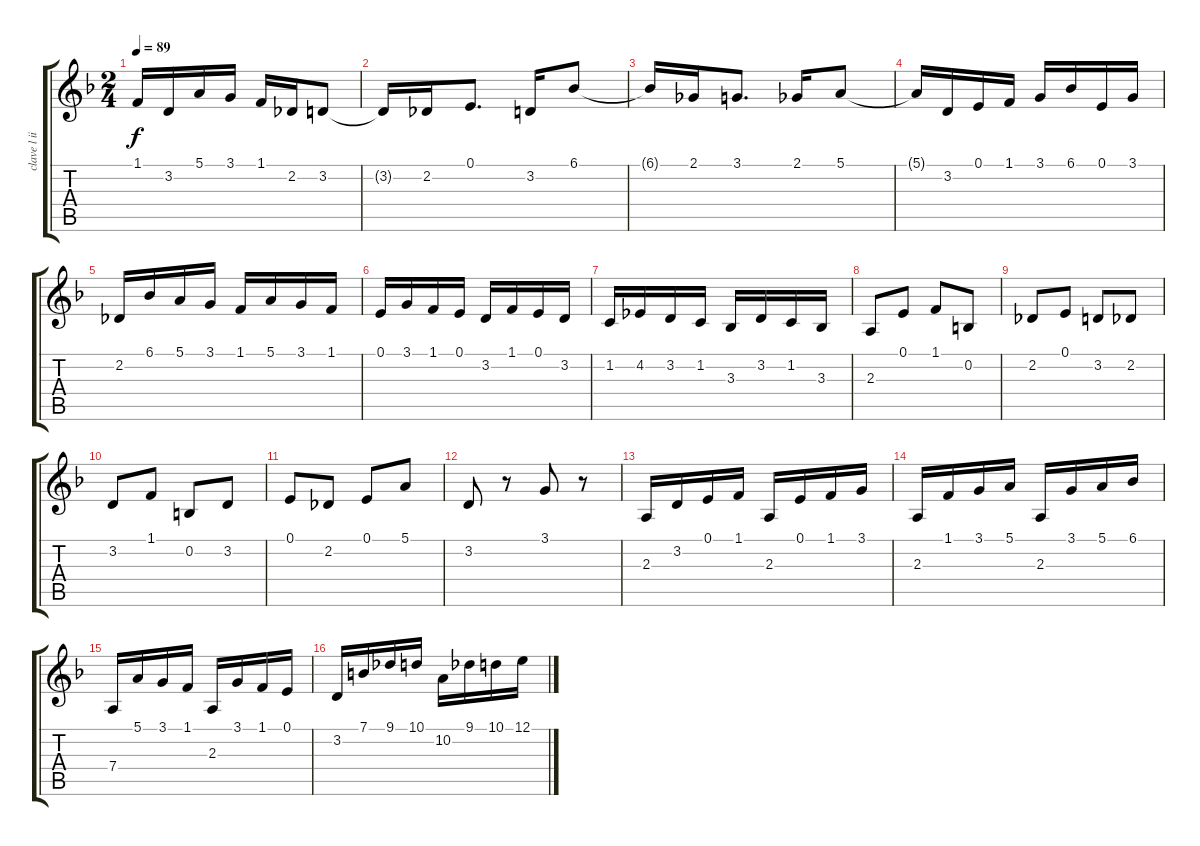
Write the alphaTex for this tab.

\track ("clave l ii" "clave l ii") {instrument harpsichord}
\staff {score tabs}
\tuning (E4 B3 G3 D3 A2 E2) {hide}
\ts (2 4)
\tempo 89
\clef g2
\ks dminor
1.1.16{dy f} 3.2.16 5.1.16 3.1.16 1.1.16 2.2.16 3.2.8 |
3.2{t}.16 2.2.16 0.1.8{d} 3.2.16 6.1.8 |
6.1{t}.16 2.1.16 3.1.8{d} 2.1.16 5.1.8 |
5.1{t}.16 3.2.16 0.1.16 1.1.16 3.1.16 6.1.16 0.1.16 3.1.16 |
2.2.16 6.1.16 5.1.16 3.1.16 1.1.16 5.1.16 3.1.16 1.1.16 |
0.1.16 3.1.16 1.1.16 0.1.16 3.2.16 1.1.16 0.1.16 3.2.16 |
1.2.16 4.2.16 3.2.16 1.2.16 3.3.16 3.2.16 1.2.16 3.3.16 |
2.3.8 0.1.8 1.1.8 0.2.8 |
2.2.8 0.1.8 3.2.8 2.2.8 |
3.2.8 1.1.8 0.2.8 3.2.8 |
0.1.8 2.2.8 0.1.8 5.1.8 |
3.2.8 r.8 3.1.8 r.8 |
2.3.16 3.2.16 0.1.16 1.1.16 2.3.16 0.1.16 1.1.16 3.1.16 |
2.3.16 1.1.16 3.1.16 5.1.16 2.3.16 3.1.16 5.1.16 6.1.16 |
7.4.16 5.1.16 3.1.16 1.1.16 2.3.16 3.1.16 1.1.16 0.1.16 |
3.2.16 7.1.16 9.1.16 10.1.16 10.2.16 9.1.16 10.1.16 12.1.16
